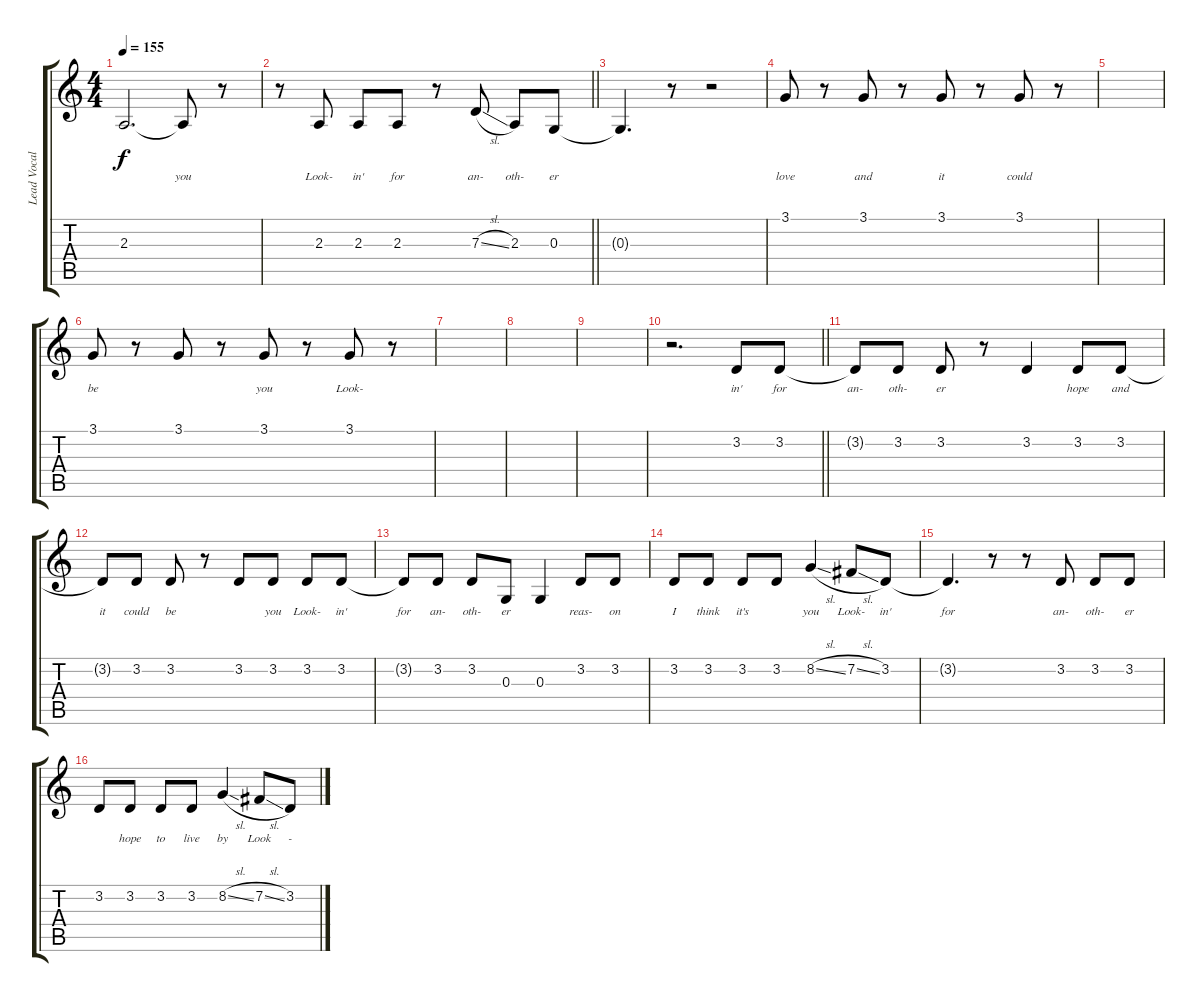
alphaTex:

\track ("Lead Vocals" "Lead Vocal") {instrument voiceoohs}
\staff {score tabs}
\tuning (E4 B3 G3 D3 A2 E2) {hide}
\ts (4 4)
\tempo 155
\clef g2
\ks c
2.3{t}.2{d lyrics (0 "") lyrics (1 "") lyrics (2 "") lyrics (3 "") lyrics (4 "") dy f} 2.3{t}.8{lyrics (0 "you") lyrics (1 "") lyrics (2 "") lyrics (3 "") lyrics (4 "")} r.8 |
\barLineRight lightlight
r.8 2.3.8{lyrics (0 "Look-") lyrics (1 "") lyrics (2 "") lyrics (3 "") lyrics (4 "")} 2.3.8{lyrics (0 "in'") lyrics (1 "") lyrics (2 "") lyrics (3 "") lyrics (4 "")} 2.3.8{lyrics (0 "for") lyrics (1 "") lyrics (2 "") lyrics (3 "") lyrics (4 "")} r.8 7.3{sl}.8{lyrics (0 "an-") lyrics (1 "") lyrics (2 "") lyrics (3 "") lyrics (4 "")} 2.3.8{lyrics (0 "oth-") lyrics (1 "") lyrics (2 "") lyrics (3 "") lyrics (4 "")} 0.3.8{lyrics (0 "er") lyrics (1 "") lyrics (2 "") lyrics (3 "") lyrics (4 "")} |
0.3{t}.4{d lyrics (0 "") lyrics (1 "") lyrics (2 "") lyrics (3 "") lyrics (4 "")} r.8 r.2 |
3.1.8{lyrics (0 "love") lyrics (1 "") lyrics (2 "") lyrics (3 "") lyrics (4 "")} r.8 3.1.8{lyrics (0 "and") lyrics (1 "") lyrics (2 "") lyrics (3 "") lyrics (4 "")} r.8 3.1.8{lyrics (0 "it") lyrics (1 "") lyrics (2 "") lyrics (3 "") lyrics (4 "")} r.8 3.1.8{lyrics (0 "could") lyrics (1 "") lyrics (2 "") lyrics (3 "") lyrics (4 "")} r.8 |
|
3.1.8{lyrics (0 "be") lyrics (1 "") lyrics (2 "") lyrics (3 "") lyrics (4 "")} r.8 3.1.8{lyrics (0 "") lyrics (1 "") lyrics (2 "") lyrics (3 "") lyrics (4 "")} r.8 3.1.8{lyrics (0 "you") lyrics (1 "") lyrics (2 "") lyrics (3 "") lyrics (4 "")} r.8 3.1.8{lyrics (0 "Look-") lyrics (1 "") lyrics (2 "") lyrics (3 "") lyrics (4 "")} r.8 |
|
|
|
\barLineRight lightlight
r.2{d} 3.2.8{lyrics (0 "in'") lyrics (1 "") lyrics (2 "") lyrics (3 "") lyrics (4 "")} 3.2.8{lyrics (0 "for") lyrics (1 "") lyrics (2 "") lyrics (3 "") lyrics (4 "")} |
3.2{t}.8{lyrics (0 "an-") lyrics (1 "") lyrics (2 "") lyrics (3 "") lyrics (4 "")} 3.2.8{lyrics (0 "oth-") lyrics (1 "") lyrics (2 "") lyrics (3 "") lyrics (4 "")} 3.2.8{lyrics (0 "er") lyrics (1 "") lyrics (2 "") lyrics (3 "") lyrics (4 "")} r.8 3.2.4{lyrics (0 "") lyrics (1 "") lyrics (2 "") lyrics (3 "") lyrics (4 "")} 3.2.8{lyrics (0 "hope") lyrics (1 "") lyrics (2 "") lyrics (3 "") lyrics (4 "")} 3.2.8{lyrics (0 "and") lyrics (1 "") lyrics (2 "") lyrics (3 "") lyrics (4 "")} |
3.2{t}.8{lyrics (0 "it") lyrics (1 "") lyrics (2 "") lyrics (3 "") lyrics (4 "")} 3.2.8{lyrics (0 "could") lyrics (1 "") lyrics (2 "") lyrics (3 "") lyrics (4 "")} 3.2.8{lyrics (0 "be") lyrics (1 "") lyrics (2 "") lyrics (3 "") lyrics (4 "")} r.8 3.2.8{lyrics (0 "") lyrics (1 "") lyrics (2 "") lyrics (3 "") lyrics (4 "")} 3.2.8{lyrics (0 "you") lyrics (1 "") lyrics (2 "") lyrics (3 "") lyrics (4 "")} 3.2.8{lyrics (0 "Look-") lyrics (1 "") lyrics (2 "") lyrics (3 "") lyrics (4 "")} 3.2.8{lyrics (0 "in'") lyrics (1 "") lyrics (2 "") lyrics (3 "") lyrics (4 "")} |
3.2{t}.8{lyrics (0 "for") lyrics (1 "") lyrics (2 "") lyrics (3 "") lyrics (4 "")} 3.2.8{lyrics (0 "an-") lyrics (1 "") lyrics (2 "") lyrics (3 "") lyrics (4 "")} 3.2.8{lyrics (0 "oth-") lyrics (1 "") lyrics (2 "") lyrics (3 "") lyrics (4 "")} 0.3.8{lyrics (0 "er") lyrics (1 "") lyrics (2 "") lyrics (3 "") lyrics (4 "")} 0.3.4{lyrics (0 "") lyrics (1 "") lyrics (2 "") lyrics (3 "") lyrics (4 "")} 3.2.8{lyrics (0 "reas-") lyrics (1 "") lyrics (2 "") lyrics (3 "") lyrics (4 "")} 3.2.8{lyrics (0 "on") lyrics (1 "") lyrics (2 "") lyrics (3 "") lyrics (4 "")} |
3.2.8{lyrics (0 "I") lyrics (1 "") lyrics (2 "") lyrics (3 "") lyrics (4 "")} 3.2.8{lyrics (0 "think") lyrics (1 "") lyrics (2 "") lyrics (3 "") lyrics (4 "")} 3.2.8{lyrics (0 "it's") lyrics (1 "") lyrics (2 "") lyrics (3 "") lyrics (4 "")} 3.2.8{lyrics (0 "") lyrics (1 "") lyrics (2 "") lyrics (3 "") lyrics (4 "")} 8.2{sl}.4{lyrics (0 "you") lyrics (1 "") lyrics (2 "") lyrics (3 "") lyrics (4 "")} 7.2{sl}.8{lyrics (0 "Look-") lyrics (1 "") lyrics (2 "") lyrics (3 "") lyrics (4 "")} 3.2.8{lyrics (0 "in'") lyrics (1 "") lyrics (2 "") lyrics (3 "") lyrics (4 "")} |
3.2{t}.4{d lyrics (0 "for") lyrics (1 "") lyrics (2 "") lyrics (3 "") lyrics (4 "")} r.8 r.8 3.2.8{lyrics (0 "an-") lyrics (1 "") lyrics (2 "") lyrics (3 "") lyrics (4 "")} 3.2.8{lyrics (0 "oth-") lyrics (1 "") lyrics (2 "") lyrics (3 "") lyrics (4 "")} 3.2.8{lyrics (0 "er") lyrics (1 "") lyrics (2 "") lyrics (3 "") lyrics (4 "")} |
3.2.8{lyrics (0 "") lyrics (1 "") lyrics (2 "") lyrics (3 "") lyrics (4 "")} 3.2.8{lyrics (0 "hope") lyrics (1 "") lyrics (2 "") lyrics (3 "") lyrics (4 "")} 3.2.8{lyrics (0 "to") lyrics (1 "") lyrics (2 "") lyrics (3 "") lyrics (4 "")} 3.2.8{lyrics (0 "live") lyrics (1 "") lyrics (2 "") lyrics (3 "") lyrics (4 "")} 8.2{sl}.4{lyrics (0 "by") lyrics (1 "") lyrics (2 "") lyrics (3 "") lyrics (4 "")} 7.2{sl}.8{lyrics (0 "Look") lyrics (1 "") lyrics (2 "") lyrics (3 "") lyrics (4 "")} 3.2.8{lyrics (0 "-") lyrics (1 "") lyrics (2 "") lyrics (3 "") lyrics (4 "")}
